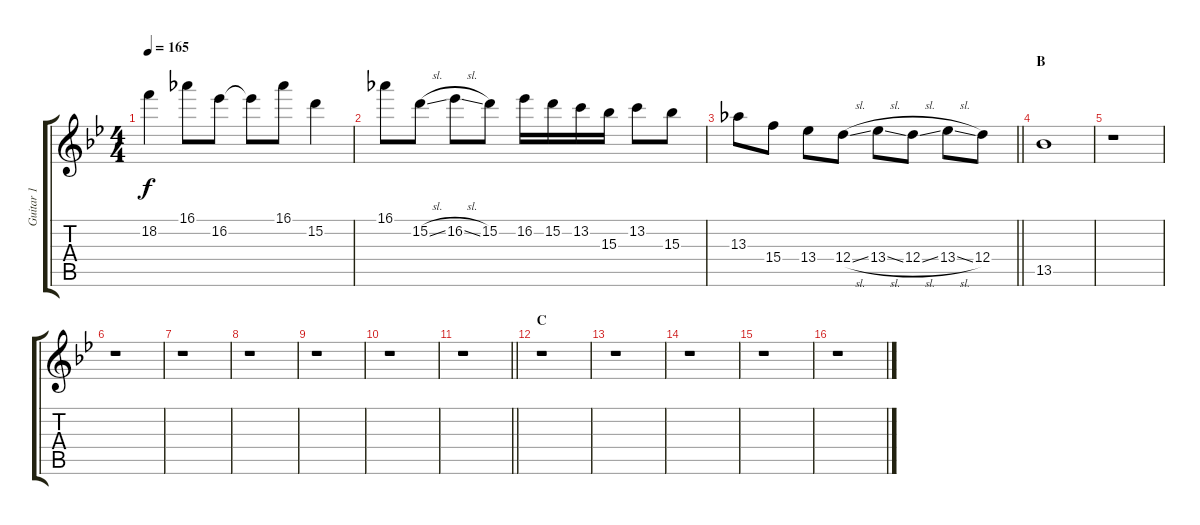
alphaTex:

\track ("Guitar 1" "Guitar 1") {instrument distortionguitar}
\staff {score tabs}
\tuning (E4 B3 G3 D3 A2 E2) {hide}
\ts (4 4)
\tempo 165
\clef g2
\ks bb
18.2{t}.4{dy f} 16.1.8 16.2.8 16.2{t}.8 16.1.8 15.2.4 |
16.1.8 15.2{sl}.8 16.2{sl}.8 15.2.8 16.2.16 15.2.16 13.2.16 15.3.16 13.2.8 15.3.8 |
\barLineRight lightlight
13.3.8 15.4.8 13.4.8 12.4{sl}.8 13.4{sl}.8 12.4{sl}.8 13.4{sl}.8 12.4.8 |
\section ("" "B")
13.5.1 |
r.1 |
r.1 |
r.1 |
r.1 |
r.1 |
r.1 |
\barLineRight lightlight
r.1 |
\section ("" "C")
r.1 |
r.1 |
r.1 |
r.1 |
r.1
